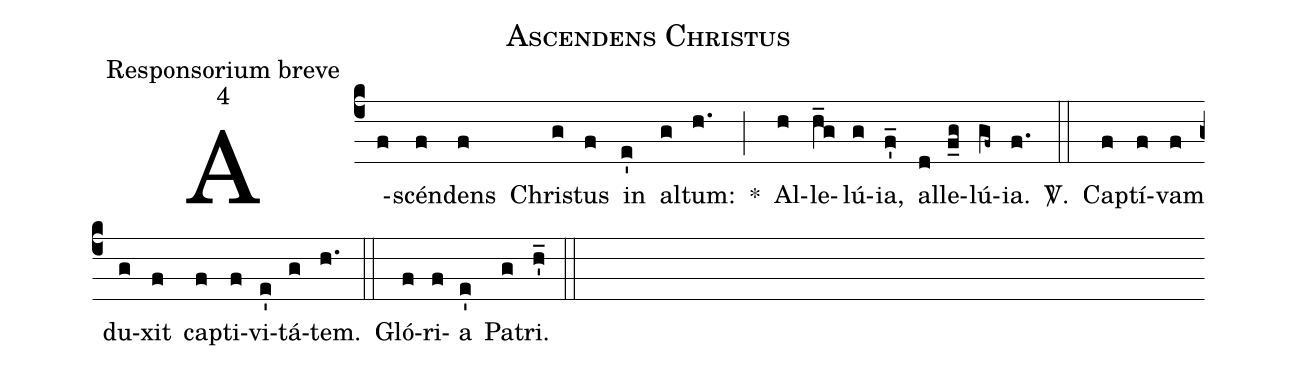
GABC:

name:Ascendens Christus;
office-part:Responsorium breve;
mode:4;
%%
(c4) A(f)scén(f)dens(f) Chri(g)stus(f) in(e') al(g)tum:(h.) *(;) Al(h)le(h_g)lú(g)ia,(f'_) al(d)le(f_g)lú(gf~)ia.(f.) <sp>V/</sp>.(::) Cap(f)tí(f)vam(f) du(g)xit(f) cap(f)ti(f)vi(e')tá(g)tem.(h.) (::) Gló(f)ri(f)a(e') Pa(g)tri.(h'_) (::)
